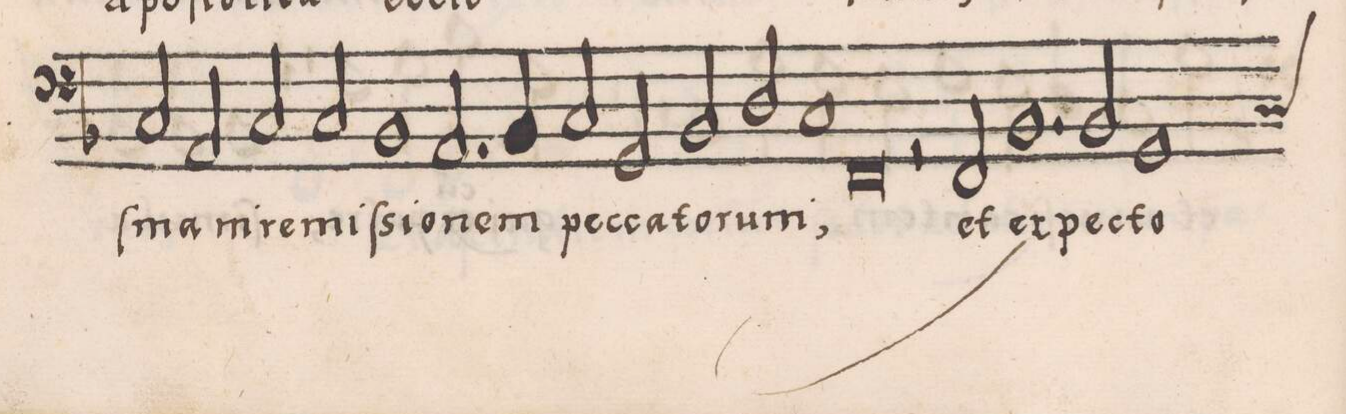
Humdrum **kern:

**kern	**text
*I"BASSVS	*
*clefF4	*
*k[b-]	*
*met(C|)	*
*M2/1	*
2C/	-ſma
2AA/	in
2C/	re-
2C/	-miſ-
=160-	=160-
1BB-	-si-
2.AA/	-o-
4BB-/	-nem
=161-	=161-
2C/	pec-
2GG/	-ca-
2BB-/	-to-
2D/	-rum;
=162-	=162-
1C	.
0FF	.
=163-	=163-
2r	.
2FF/	et
=164-	=164-
1.BB-	ex-
2BB-/	-pec-
=165-	=165-
1GG	-to
*custos:C	*
*-	*-
